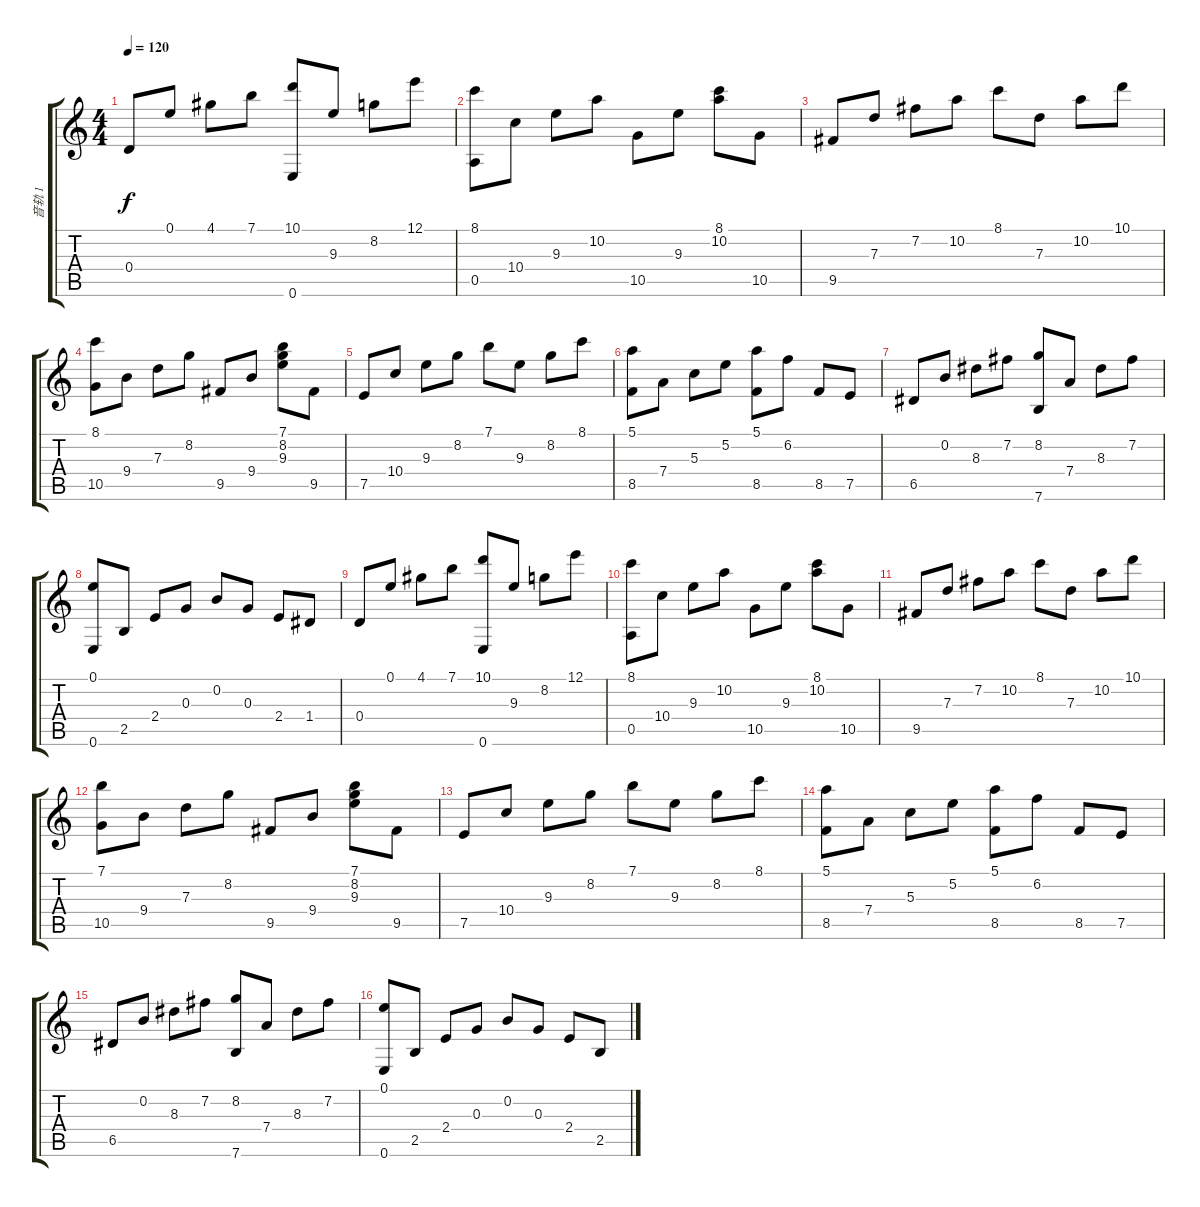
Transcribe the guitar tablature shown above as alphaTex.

\track ("音轨 1" "音轨 1") {instrument acousticguitarnylon}
\staff {score tabs}
\tuning (E4 B3 G3 D3 A2 E2) {hide}
\ts (4 4)
\tempo 120
\clef g2
\ks c
0.4.8{dy f} 0.1.8 4.1.8 7.1.8 (10.1 0.6).8 9.3.8 8.2.8 12.1.8 |
(8.1 0.5).8 10.4.8 9.3.8 10.2.8 10.5.8 9.3.8 (8.1 10.2).8 10.5.8 |
9.5.8 7.3.8 7.2.8 10.2.8 8.1.8 7.3.8 10.2.8 10.1.8 |
(8.1 10.5).8 9.4.8 7.3.8 8.2.8 9.5.8 9.4.8 (7.1 8.2 9.3).8 9.5.8 |
7.5.8 10.4.8 9.3.8 8.2.8 7.1.8 9.3.8 8.2.8 8.1.8 |
(5.1 8.5).8 7.4.8 5.3.8 5.2.8 (5.1 8.5).8 6.2.8 8.5.8 7.5.8 |
6.5.8 0.2.8 8.3.8 7.2.8 (8.2 7.6).8 7.4.8 8.3.8 7.2.8 |
(0.1 0.6).8 2.5.8 2.4.8 0.3.8 0.2.8 0.3.8 2.4.8 1.4.8 |
0.4.8 0.1.8 4.1.8 7.1.8 (10.1 0.6).8 9.3.8 8.2.8 12.1.8 |
(8.1 0.5).8 10.4.8 9.3.8 10.2.8 10.5.8 9.3.8 (8.1 10.2).8 10.5.8 |
9.5.8 7.3.8 7.2.8 10.2.8 8.1.8 7.3.8 10.2.8 10.1.8 |
(7.1 10.5).8 9.4.8 7.3.8 8.2.8 9.5.8 9.4.8 (7.1 8.2 9.3).8 9.5.8 |
7.5.8 10.4.8 9.3.8 8.2.8 7.1.8 9.3.8 8.2.8 8.1.8 |
(5.1 8.5).8 7.4.8 5.3.8 5.2.8 (5.1 8.5).8 6.2.8 8.5.8 7.5.8 |
6.5.8 0.2.8 8.3.8 7.2.8 (8.2 7.6).8 7.4.8 8.3.8 7.2.8 |
(0.1 0.6).8 2.5.8 2.4.8 0.3.8 0.2.8 0.3.8 2.4.8 2.5.8
